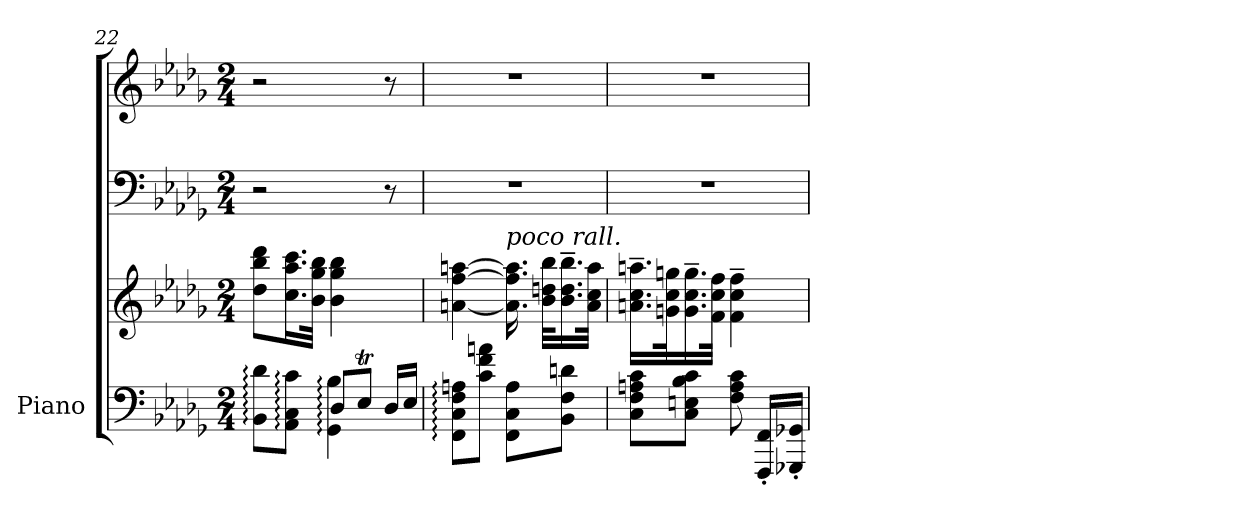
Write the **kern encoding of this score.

**kern	**kern	**kern	**kern
*part1	*part1	*part1	*part1
*staff4	*staff3	*staff2	*staff1
*I"Piano	*	*	*
*I'Pno.	*	*	*
*clefF4	*clefG2	*clefF4	*clefG2
*k[b-e-a-d-g-]	*k[b-e-a-d-g-]	*k[b-e-a-d-g-]	*k[b-e-a-d-g-]
*M2/4	*M2/4	*M2/4	*M2/4
=22	=22	=22	=22
*^	*	*	*
8BB-\: 8d-\:L	8ryy	8dd-\ 8bb-\ 8ddd-\L	2r	2r
8AA-\: 8C\: 8c\:J	8ryy	16.cc\ 16.aa-\ 16.ccc\L	.	.
.	.	32b-\ 32gg-\ 32bb-\JJk	.	.
8D-/L	4GG-\: 4B-\:	4b-\ 4gg-\ 4bb-\	.	.
8E-T/J	.	.	.	.
16D-/LL	8ryy	8ryy	8r	8r
16E-/JJ	.	.	.	.
*v	*v	*	*	*
!!LO:PB:g=z
=23	=23	=23	=23
8FF\: 8C\: 8F\: 8An\:L	[4an\ [4ff\ [4aan\	2r	2r
8c\ 8f\ 8an\J	.	.	.
!	!LO:TX:a:i:t=poco rall.	!	!
8FF\ 8C\ 8A\L	16.a\] 16.ff\] 16.aa\]	.	.
.	32b-\ 32ddn\ 32bb-\KLL	.	.
8BB-\ 8F\ 8dn\J	16.b-\~ 16.dd\~ 16.bb-\~	.	.
.	32a\ 32cc\ 32aa\JJk	.	.
=24	=24	=24	=24
8C\ 8F\ 8An\ 8c\L	16.an\~ 16.cc\~ 16.aan\~LL	2r	2r
.	32gn\ 32cc\ 32ggn\K	.	.
8C\ 8En\ 8B-\ 8c\J	16.g\~ 16.cc\~ 16.gg\~	.	.
.	32f\ 32cc\ 32ff\JJk	.	.
8F\ 8A\ 8c\	4f\~ 4cc\~ 4ff\~	.	.
16FFF/' 16FF/'LL	.	.	.
16GGG-X/' 16GG-X/'JJ	.	.	.
=	=	=	=
*-	*-	*-	*-
